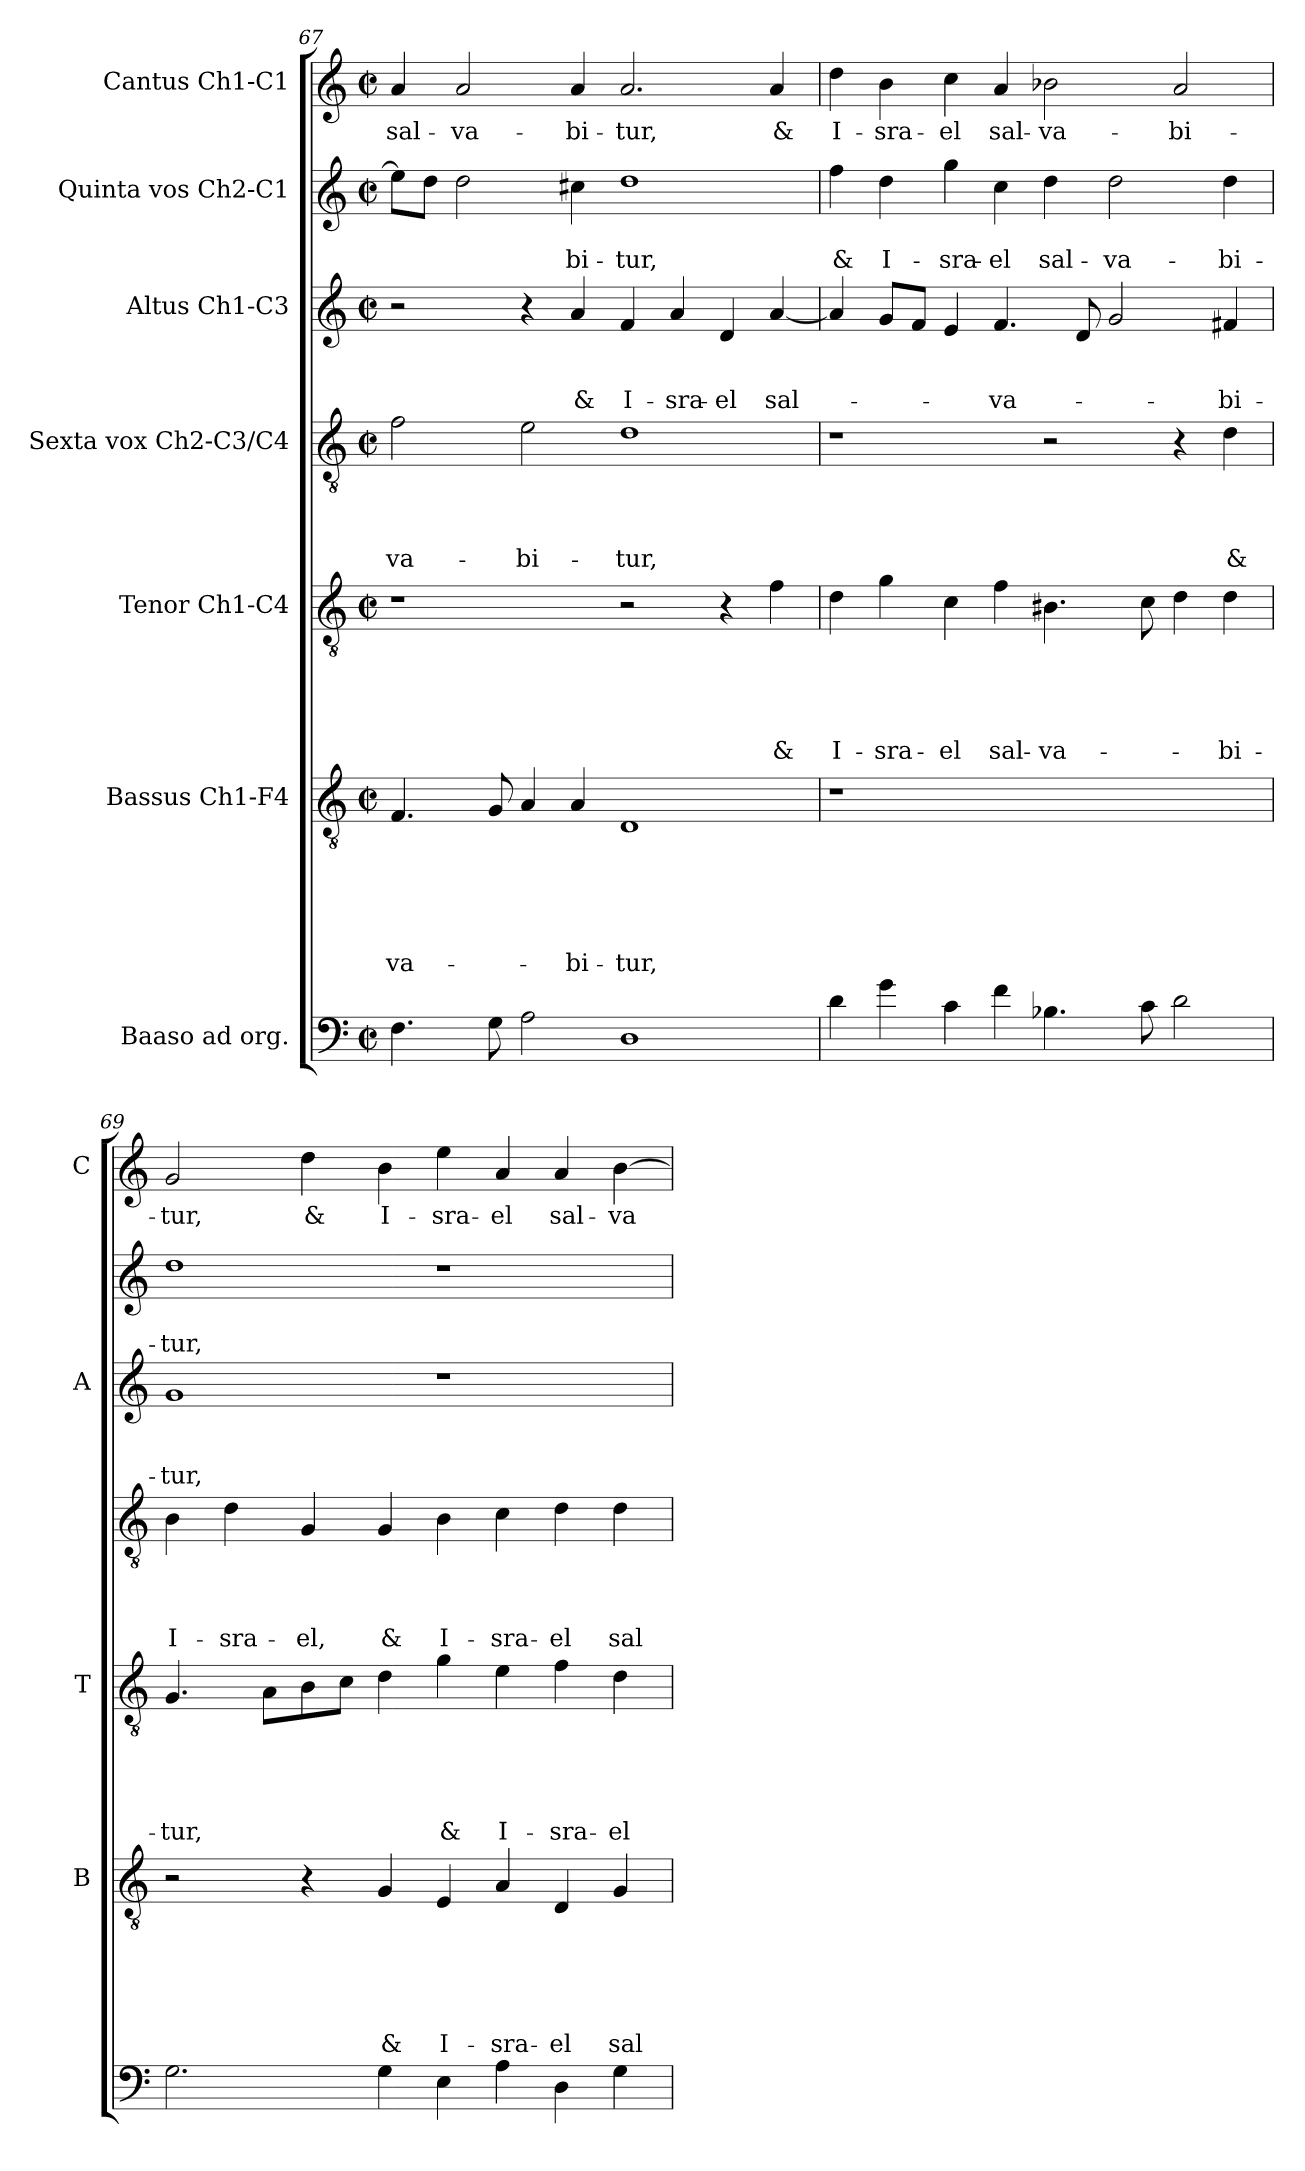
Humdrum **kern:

**kern	**kern	**text	**text	**text	**text	**text	**text	**kern	**text	**text	**text	**text	**text	**kern	**text	**text	**text	**text	**kern	**text	**text	**text	**kern	**text	**text	**kern	**text
*part7	*part6	*part6	*part6	*part6	*part6	*part6	*part6	*part5	*part5	*part5	*part5	*part5	*part5	*part4	*part4	*part4	*part4	*part4	*part3	*part3	*part3	*part3	*part2	*part2	*part2	*part1	*part1
*staff7	*staff6	*staff6	*staff6	*staff6	*staff6	*staff6	*staff6	*staff5	*staff5	*staff5	*staff5	*staff5	*staff5	*staff4	*staff4	*staff4	*staff4	*staff4	*staff3	*staff3	*staff3	*staff3	*staff2	*staff2	*staff2	*staff1	*staff1
*I"Baaso ad org.	*I"Bassus Ch1-F4	*	*	*	*	*	*	*I"Tenor Ch1-C4	*	*	*	*	*	*I"Sexta vox Ch2-C3/C4	*	*	*	*	*I"Altus Ch1-C3	*	*	*	*I"Quinta vos Ch2-C1	*	*	*I"Cantus Ch1-C1	*
*	*I'B	*	*	*	*	*	*	*I'T	*	*	*	*	*	*	*	*	*	*	*I'A	*	*	*	*	*	*	*I'C	*
*clefF4	*clefGv2	*	*	*	*	*	*	*clefGv2	*	*	*	*	*	*clefGv2	*	*	*	*	*clefG2	*	*	*	*clefG2	*	*	*clefG2	*
*k[]	*k[]	*	*	*	*	*	*	*k[]	*	*	*	*	*	*k[]	*	*	*	*	*k[]	*	*	*	*k[]	*	*	*k[]	*
*C:	*C:	*	*	*	*	*	*	*C:	*	*	*	*	*	*C:	*	*	*	*	*C:	*	*	*	*C:	*	*	*C:	*
*M2/2	*M2/2	*	*	*	*	*	*	*M2/2	*	*	*	*	*	*M2/2	*	*	*	*	*M2/2	*	*	*	*M2/2	*	*	*M2/2	*
*met(c|)	*met(c|)	*	*	*	*	*	*	*met(c|)	*	*	*	*	*	*met(c|)	*	*	*	*	*met(c|)	*	*	*	*met(c|)	*	*	*met(c|)	*
=67	=67	=67	=67	=67	=67	=67	=67	=67	=67	=67	=67	=67	=67	=67	=67	=67	=67	=67	=67	=67	=67	=67	=67	=67	=67	=67	=67
!	!	!	!	!	!	!	!LO:LY:b	!	!	!	!	!	!	!	!	!	!	!LO:LY:b	!	!	!	!	!	!	!	!	!LO:LY:b
4.F\	4.F/	.	.	.	.	.	-va-	1r	.	.	.	.	.	2f\	.	.	.	-va-	2r	.	.	.	8ee\L]	.	.	4a/	sal-
.	.	.	.	.	.	.	.	.	.	.	.	.	.	.	.	.	.	.	.	.	.	.	8dd\J	.	.	.	.
!	!	!	!	!	!	!	!	!	!	!	!	!	!	!	!	!	!	!	!	!	!	!	!	!	!	!	!LO:LY:b
.	.	.	.	.	.	.	.	.	.	.	.	.	.	.	.	.	.	.	.	.	.	.	2dd\	.	.	2a/	-va-
8G\	8G/	.	.	.	.	.	.	.	.	.	.	.	.	.	.	.	.	.	.	.	.	.	.	.	.	.	.
!	!	!	!	!	!	!	!	!	!	!	!	!	!	!	!	!	!	!LO:LY:b	!	!	!	!	!	!	!	!	!
2A\	4A/	.	.	.	.	.	.	.	.	.	.	.	.	2e\	.	.	.	-bi-	4r	.	.	.	.	.	.	.	.
!	!	!	!	!	!	!	!LO:LY:b	!	!	!	!	!	!	!	!	!	!	!	!	!	!	!LO:LY:b	!	!	!LO:LY:b	!	!LO:LY:b
.	4A/	.	.	.	.	.	-bi-	.	.	.	.	.	.	.	.	.	.	.	4a/	.	.	&	4cc#X\	.	-bi-	4a/	-bi-
!	!	!	!	!	!	!	!LO:LY:b	!	!	!	!	!	!	!	!	!	!	!LO:LY:b	!	!	!	!LO:LY:b	!	!	!LO:LY:b	!	!LO:LY:b
1D	1D	.	.	.	.	.	-tur,	2r	.	.	.	.	.	1d	.	.	.	-tur,	4f/	.	.	I-	1dd	.	-tur,	2.a/	-tur,
!	!	!	!	!	!	!	!	!	!	!	!	!	!	!	!	!	!	!	!	!	!	!LO:LY:b	!	!	!	!	!
.	.	.	.	.	.	.	.	.	.	.	.	.	.	.	.	.	.	.	4a/	.	.	-sra-	.	.	.	.	.
!	!	!	!	!	!	!	!	!	!	!	!	!	!	!	!	!	!	!	!	!	!	!LO:LY:b	!	!	!	!	!
.	.	.	.	.	.	.	.	4r	.	.	.	.	.	.	.	.	.	.	4d/	.	.	-el	.	.	.	.	.
!	!	!	!	!	!	!	!	!	!	!	!	!	!LO:LY:b	!	!	!	!	!	!	!	!	!LO:LY:b	!	!	!	!	!LO:LY:b
.	.	.	.	.	.	.	.	4f\	.	.	.	.	&	.	.	.	.	.	[4a/	.	.	sal-	.	.	.	4a/	&
=68	=68	=68	=68	=68	=68	=68	=68	=68	=68	=68	=68	=68	=68	=68	=68	=68	=68	=68	=68	=68	=68	=68	=68	=68	=68	=68	=68
!	!	!	!	!	!	!	!	!	!	!	!	!	!LO:LY:b	!	!	!	!	!	!	!	!	!	!	!	!LO:LY:b	!	!LO:LY:b
4d\	1r	.	.	.	.	.	.	4d\	.	.	.	.	I-	1r	.	.	.	.	4a/]	.	.	.	4ff\	.	&	4dd\	I-
!	!	!	!	!	!	!	!	!	!	!	!	!	!LO:LY:b	!	!	!	!	!	!	!	!	!	!	!	!LO:LY:b	!	!LO:LY:b
4g\	.	.	.	.	.	.	.	4g\	.	.	.	.	-sra-	.	.	.	.	.	8g/L	.	.	.	4dd\	.	I-	4b\	-sra-
.	.	.	.	.	.	.	.	.	.	.	.	.	.	.	.	.	.	.	8f/J	.	.	.	.	.	.	.	.
!	!	!	!	!	!	!	!	!	!	!	!	!	!LO:LY:b	!	!	!	!	!	!	!	!	!	!	!	!LO:LY:b	!	!LO:LY:b
4c\	.	.	.	.	.	.	.	4c\	.	.	.	.	-el	.	.	.	.	.	4e/	.	.	.	4gg\	.	-sra-	4cc\	-el
!	!	!	!	!	!	!	!	!	!	!	!	!	!LO:LY:b	!	!	!	!	!	!	!	!	!LO:LY:b	!	!	!LO:LY:b	!	!LO:LY:b
4f\	.	.	.	.	.	.	.	4f\	.	.	.	.	sal-	.	.	.	.	.	4.f/	.	.	-va-	4cc\	.	-el	4a/	sal-
!	!	!	!	!	!	!	!	!	!	!	!	!	!LO:LY:b	!	!	!	!	!	!	!	!	!	!	!	!LO:LY:b	!	!LO:LY:b
4.B-X\	1ryy	.	.	.	.	.	.	4.B#X\	.	.	.	.	-va-	2r	.	.	.	.	.	.	.	.	4dd\	.	sal-	2b-X\	-va-
.	.	.	.	.	.	.	.	.	.	.	.	.	.	.	.	.	.	.	8d/	.	.	.	.	.	.	.	.
!	!	!	!	!	!	!	!	!	!	!	!	!	!	!	!	!	!	!	!	!	!	!	!	!	!LO:LY:b	!	!
.	.	.	.	.	.	.	.	.	.	.	.	.	.	.	.	.	.	.	2g/	.	.	.	2dd\	.	-va-	.	.
8c\	.	.	.	.	.	.	.	8c\	.	.	.	.	.	.	.	.	.	.	.	.	.	.	.	.	.	.	.
!	!	!	!	!	!	!	!	!	!	!	!	!	!	!	!	!	!	!	!	!	!	!	!	!	!	!	!LO:LY:b
2d\	.	.	.	.	.	.	.	4d\	.	.	.	.	.	4r	.	.	.	.	.	.	.	.	.	.	.	2a/	-bi-
!	!	!	!	!	!	!	!	!	!	!	!	!	!LO:LY:b	!	!	!	!	!LO:LY:b	!	!	!	!LO:LY:b	!	!	!LO:LY:b	!	!
.	.	.	.	.	.	.	.	4d\	.	.	.	.	-bi-	4d\	.	.	.	&	4f#X/	.	.	-bi-	4dd\	.	-bi-	.	.
=69	=69	=69	=69	=69	=69	=69	=69	=69	=69	=69	=69	=69	=69	=69	=69	=69	=69	=69	=69	=69	=69	=69	=69	=69	=69	=69	=69
!	!	!	!	!	!	!	!	!	!	!	!	!	!LO:LY:b	!	!	!	!	!LO:LY:b	!	!	!	!LO:LY:b	!	!	!LO:LY:b	!	!LO:LY:b
2.G\	2r	.	.	.	.	.	.	4.G/	.	.	.	.	-tur,	4B\	.	.	.	I-	1g	.	.	-tur,	1dd	.	-tur,	2g/	-tur,
!	!	!	!	!	!	!	!	!	!	!	!	!	!	!	!	!	!	!LO:LY:b	!	!	!	!	!	!	!	!	!
.	.	.	.	.	.	.	.	.	.	.	.	.	.	4d\	.	.	.	-sra-	.	.	.	.	.	.	.	.	.
.	.	.	.	.	.	.	.	8A\L	.	.	.	.	.	.	.	.	.	.	.	.	.	.	.	.	.	.	.
!	!	!	!	!	!	!	!	!	!	!	!	!	!	!	!	!	!	!LO:LY:b	!	!	!	!	!	!	!	!	!LO:LY:b
.	4r	.	.	.	.	.	.	8B\	.	.	.	.	.	4G/	.	.	.	-el,	.	.	.	.	.	.	.	4dd\	&
.	.	.	.	.	.	.	.	8c\J	.	.	.	.	.	.	.	.	.	.	.	.	.	.	.	.	.	.	.
!	!	!	!	!	!	!	!LO:LY:b	!	!	!	!	!	!	!	!	!	!	!LO:LY:b	!	!	!	!	!	!	!	!	!LO:LY:b
4G\	4G/	.	.	.	.	.	&	4d\	.	.	.	.	.	4G/	.	.	.	&	.	.	.	.	.	.	.	4b\	I-
!	!	!	!	!	!	!	!LO:LY:b	!	!	!	!	!	!LO:LY:b	!	!	!	!	!LO:LY:b	!	!	!	!	!	!	!	!	!LO:LY:b
4E\	4E/	.	.	.	.	.	I-	4g\	.	.	.	.	&	4B\	.	.	.	I-	1r	.	.	.	1r	.	.	4ee\	-sra-
!	!	!	!	!	!	!	!LO:LY:b	!	!	!	!	!	!LO:LY:b	!	!	!	!	!LO:LY:b	!	!	!	!	!	!	!	!	!LO:LY:b
4A\	4A/	.	.	.	.	.	-sra-	4e\	.	.	.	.	I-	4c\	.	.	.	-sra-	.	.	.	.	.	.	.	4a/	-el
!	!	!	!	!	!	!	!LO:LY:b	!	!	!	!	!	!LO:LY:b	!	!	!	!	!LO:LY:b	!	!	!	!	!	!	!	!	!LO:LY:b
4D\	4D/	.	.	.	.	.	-el	4f\	.	.	.	.	-sra-	4d\	.	.	.	-el	.	.	.	.	.	.	.	4a/	sal-
!	!	!	!	!	!	!	!LO:LY:b	!	!	!	!	!	!LO:LY:b	!	!	!	!	!LO:LY:b	!	!	!	!	!	!	!	!	!LO:LY:b
4G\	4G/	.	.	.	.	.	sal-	4d\	.	.	.	.	-el	4d\	.	.	.	sal-	.	.	.	.	.	.	.	[4b\	-va-
=	=	=	=	=	=	=	=	=	=	=	=	=	=	=	=	=	=	=	=	=	=	=	=	=	=	=	=
*-	*-	*-	*-	*-	*-	*-	*-	*-	*-	*-	*-	*-	*-	*-	*-	*-	*-	*-	*-	*-	*-	*-	*-	*-	*-	*-	*-
